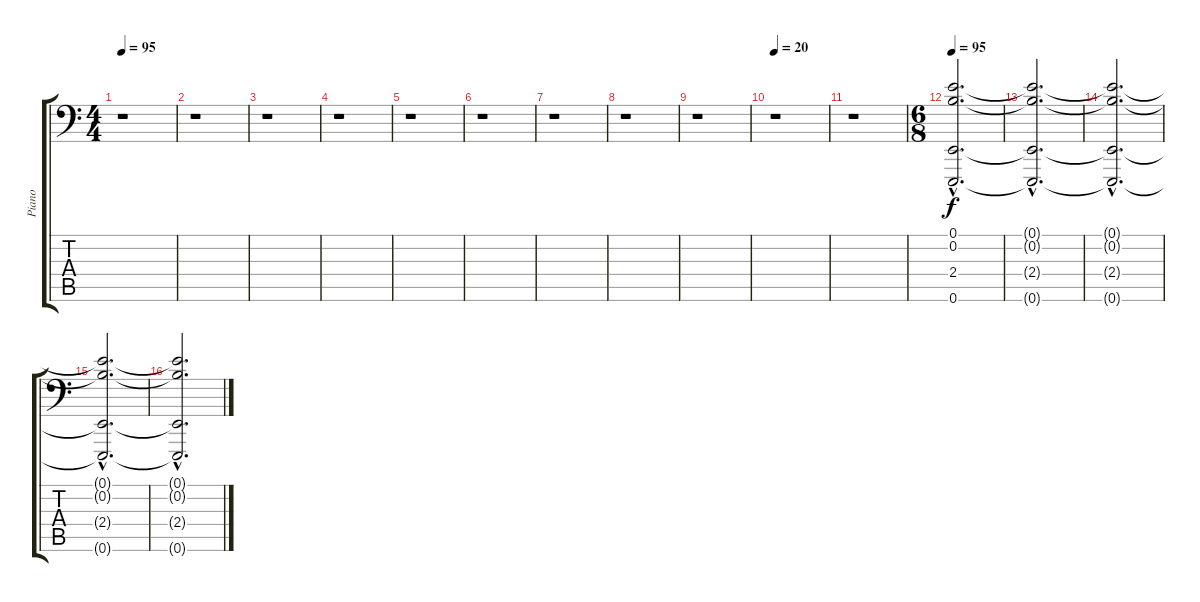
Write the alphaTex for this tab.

\track ("Piano" "Piano") {instrument acousticgrandpiano}
\staff {score tabs}
\tuning (E4 B3 G2 D2 A1 E1) {hide}
\ts (4 4)
\tempo 95
\tempo 80
\tempo 95
\clef f4
\ks c
r.1{dy f instrument acousticgrandpiano} |
r.1 |
r.1 |
r.1 |
r.1 |
r.1 |
r.1 |
r.1 |
r.1 |
\tempo 20
r.1 |
r.1 |
\ts (6 8)
\tempo 95
(0.1{hac} 0.2{hac} 2.4{hac} 0.6{hac}).2{d} |
(0.1{hac t} 0.2{hac t} 2.4{hac t} 0.6{hac t}).2{d} |
(0.1{hac t} 0.2{hac t} 2.4{hac t} 0.6{hac t}).2{d} |
(0.1{hac t} 0.2{hac t} 2.4{hac t} 0.6{hac t}).2{d} |
(0.1{hac t} 0.2{hac t} 2.4{hac t} 0.6{hac t}).2{d}
